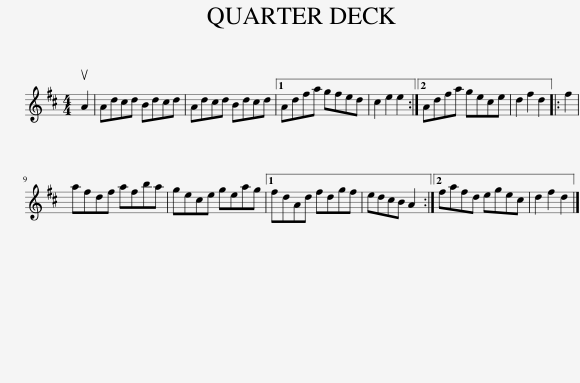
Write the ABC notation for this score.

X:1
L:1/8
M:4/4
I:linebreak $
K:D
V:1 treble
V:1
 uA2 | Adcd Bdcd | Adcd Bdcd |1 Adfa gfed | c2 e2 e2 :|2 %5
 Adfa gece | d2 f2 d2 |: f2 |$ afdf afba | gece geag |1 %10
 fdAd fdgf | edcB A2 :|2 fafd egec | d2 f2 d2 |] %14
